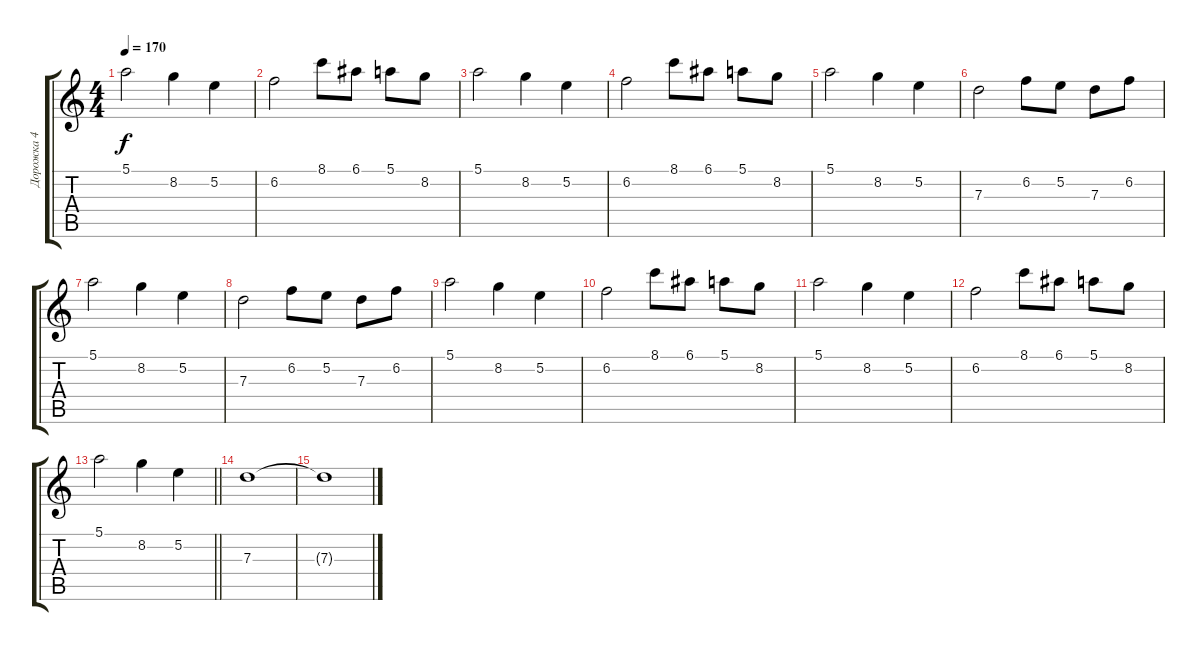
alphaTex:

\track ("Дорожка 4" "Дорожка 4") {instrument acousticguitarsteel}
\staff {score tabs}
\tuning (E4 B3 G3 D3 A2 E2) {hide}
\ts (4 4)
\tempo 170
\clef g2
\ks c
5.1.2{dy f} 8.2.4 5.2.4 |
6.2.2 8.1.8 6.1.8 5.1.8 8.2.8 |
5.1.2 8.2.4 5.2.4 |
6.2.2 8.1.8 6.1.8 5.1.8 8.2.8 |
5.1.2 8.2.4 5.2.4 |
7.3.2 6.2.8 5.2.8 7.3.8 6.2.8 |
5.1.2 8.2.4 5.2.4 |
7.3.2 6.2.8 5.2.8 7.3.8 6.2.8 |
5.1.2 8.2.4 5.2.4 |
6.2.2 8.1.8 6.1.8 5.1.8 8.2.8 |
5.1.2 8.2.4 5.2.4 |
6.2.2 8.1.8 6.1.8 5.1.8 8.2.8 |
\barLineRight lightlight
5.1.2 8.2.4 5.2.4 |
7.3.1 |
7.3{t}.1
